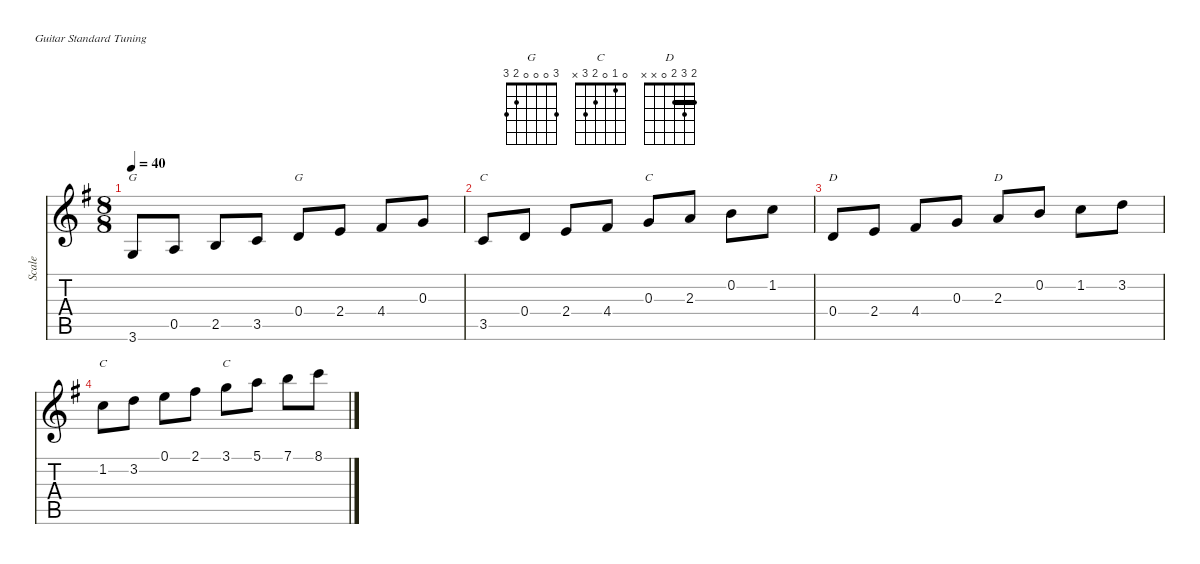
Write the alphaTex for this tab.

\defaultSystemsLayout 4
\hideDynamics
\bracketExtendMode nobrackets
\track ("Scale" "Scale") {defaultSystemsLayout 4 instrument acousticguitarsteel}
\staff {score tabs}
\tuning (E4 B3 G3 D3 A2 E2)
\chord ("G" 3 0 0 0 2 3) {showfingering false}
\chord ("C" 0 1 0 2 3 x) {showfingering false}
\chord ("D" 2 3 2 0 x x) {showfingering false barre 2}
\ts (8 8)
\beaming (8 2 2 2 2)
\tempo 40
\clef g2
\ks g
3.6{acc forcenatural}.8{ch "G" dy mf instrument acousticguitarsteel beam Up} 0.5{acc forcenatural}.8{beam Up} 2.5{acc forcenatural}.8{beam Up} 3.5{acc forcenatural}.8{beam Up} 0.4{acc forcenatural}.8{ch "G" beam Up} 2.4{acc forcenatural}.8{beam Up} 4.4{acc #}.8{beam Up} 0.3{acc forcenatural}.8{beam Up} |
3.5{acc forcenatural}.8{ch "C" beam Up} 0.4{acc forcenatural}.8{beam Up} 2.4{acc forcenatural}.8{beam Up} 4.4{acc #}.8{beam Up} 0.3{acc forcenatural}.8{ch "C" beam Up} 2.3{acc forcenatural}.8{beam Up} 0.2{acc forcenatural}.8{beam Down} 1.2{acc forcenatural}.8{beam Down} |
0.4{acc forcenatural}.8{ch "D" beam Up} 2.4{acc forcenatural}.8{beam Up} 4.4{acc #}.8{beam Up} 0.3{acc forcenatural}.8{beam Up} 2.3{acc forcenatural}.8{ch "D" beam Up} 0.2{acc forcenatural}.8{beam Up} 1.2{acc forcenatural}.8{beam Down} 3.2{acc forcenatural}.8{beam Down} |
1.2{acc forcenatural}.8{ch "C" beam Down} 3.2{acc forcenatural}.8{beam Down} 0.1{acc forcenatural}.8{beam Down} 2.1{acc #}.8{beam Down} 3.1{acc forcenatural}.8{ch "C" beam Down} 5.1{acc forcenatural}.8{beam Down} 7.1{acc forcenatural}.8{beam Down} 8.1{acc forcenatural}.8{beam Down}
